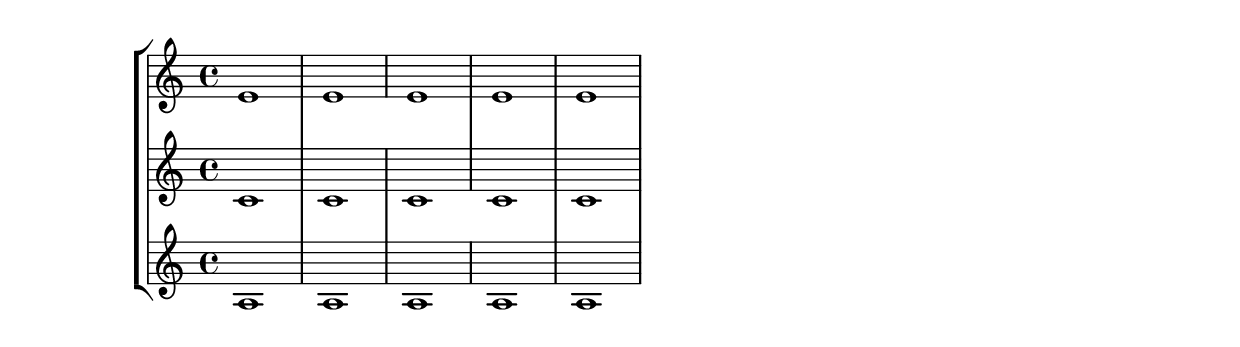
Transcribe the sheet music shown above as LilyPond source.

%% DO NOT EDIT this file manually; it is automatically
%% generated from LSR http://lsr.dsi.unimi.it
%% Make any changes in LSR itself, or in Documentation/snippets/new/ ,
%% and then run scripts/auxiliar/makelsr.py
%%
%% This file is in the public domain.
\version "2.14.2"

\header {
  lsrtags = "tweaks-and-overrides, rhythms"

%% Translation of GIT committish: b482c3e5b56c3841a88d957e0ca12964bd3e64fa
  texidoces = "
De forma predeterminada, las líneas divisorias en los grupos
StaffGroup, PianoStaff o GrandStaff se conectan entre los pentagramas.
Se puede alterar este comportamiento pentagrama a pentagrama.

"
  doctitlees = "Quitar las barras de compás entre los pentagramas de un StaffGroup PianoStaff o GrandStaff"



%% Translation of GIT committish: 28097cf54698db364afeb75658e4c8e0e0ccd716
  texidocfr = "
Les barres de mesure des regroupements @code{StaffGroup},
@code{PianoStaff} et @code{GrandStaff} sont par défaut d'un seul tenant.
La portion entre les portées peut néanmoins être supprimée, portée par
portée.

"
  doctitlefr = "Suppression de la partie inter-portée des barres de mesure d'un regroupement autre que ChoirStaff"

  texidoc = "
By default, bar lines in StaffGroup, PianoStaff, or GrandStaff groups
are connected between the staves.  This behaviour can be overridden on
a staff-by-staff basis.

"
  doctitle = "Removing connecting bar lines on StaffGroup PianoStaff or GrandStaff"
} % begin verbatim


\relative c' {
  \new StaffGroup <<
    \new Staff {
      e1 | e
      \once \override Staff.BarLine #'allow-span-bar = ##f
      e1 | e | e
    }
    \new Staff {
      c1 | c | c
      \once \override Staff.BarLine #'allow-span-bar = ##f
      c1 | c
    }
    \new Staff {
      a1 | a | a | a | a
    }
  >>
}

